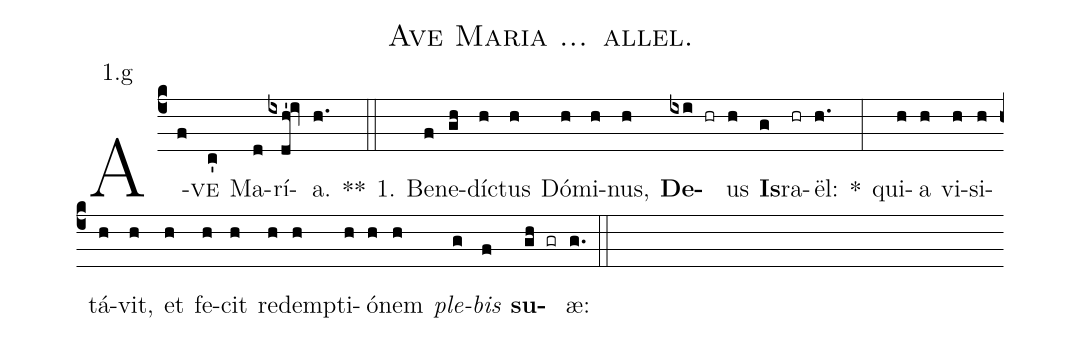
name:Ave Maria ... allel.;
office-part:Antiphona;
mode:1;
annotation: 1.g;
%%
(c4) A(f)<sc>ve</sc>(c') Ma(d)rí(ixdh'!iv)a.(h.) **(::)
1. Be(f)ne(gh)díc(h)tus(h) Dó(h)mi(h)nus,(h) <b>De</b>(ixi hr)us(h) <b>Is</b>(g)ra(hr)ël:(h.) *(:) qui(h)a(h) vi(h)si(h)tá(h)vit,(h) et(h) fe(h)cit(h) red(h)emp(h)ti(h)ó(h)nem(h) <i>ple</i>(g)<i>bis</i>(f) <b>su</b>(gh gr)æ:(g.) (::)
